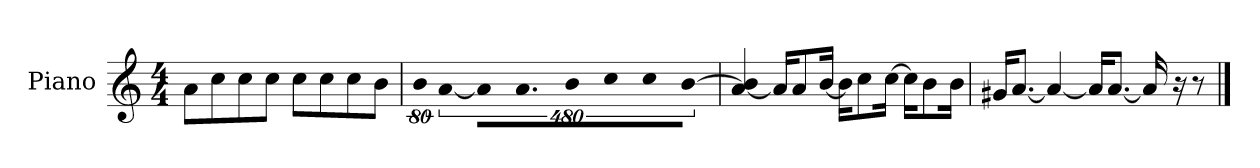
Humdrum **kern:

**kern
*part1
*staff1
*I"Piano
*I'P-no
*clefG2
*k[]
*M4/4
*MM90
=1
8a\L
8cc\
8cc\
8cc\J
8cc\L
8cc\
8cc\
8b\J
=2
!LO:N:vis=8
640%71b\
!LO:N:vis=4
[1920%427a/
!LO:N:vis=16
1920%107a\KL]
9.a\
!LO:N:vis=8
640%71b\
!LO:N:vis=8
640%71cc\
!LO:N:vis=8
640%71cc\
!LO:N:vis=8
[640%71b\J
=3
[4a/ 4b/]
16a/KL]
8a/
[16b/Jk
16b\KL]
8cc\
[16cc\Jk
16cc\KL]
8b\
16b\Jk
=4
16g#X/KL
[8.a/J
4a/_
16a/KL]
[8.a/J
16a/]
16r
8r
==
*-
